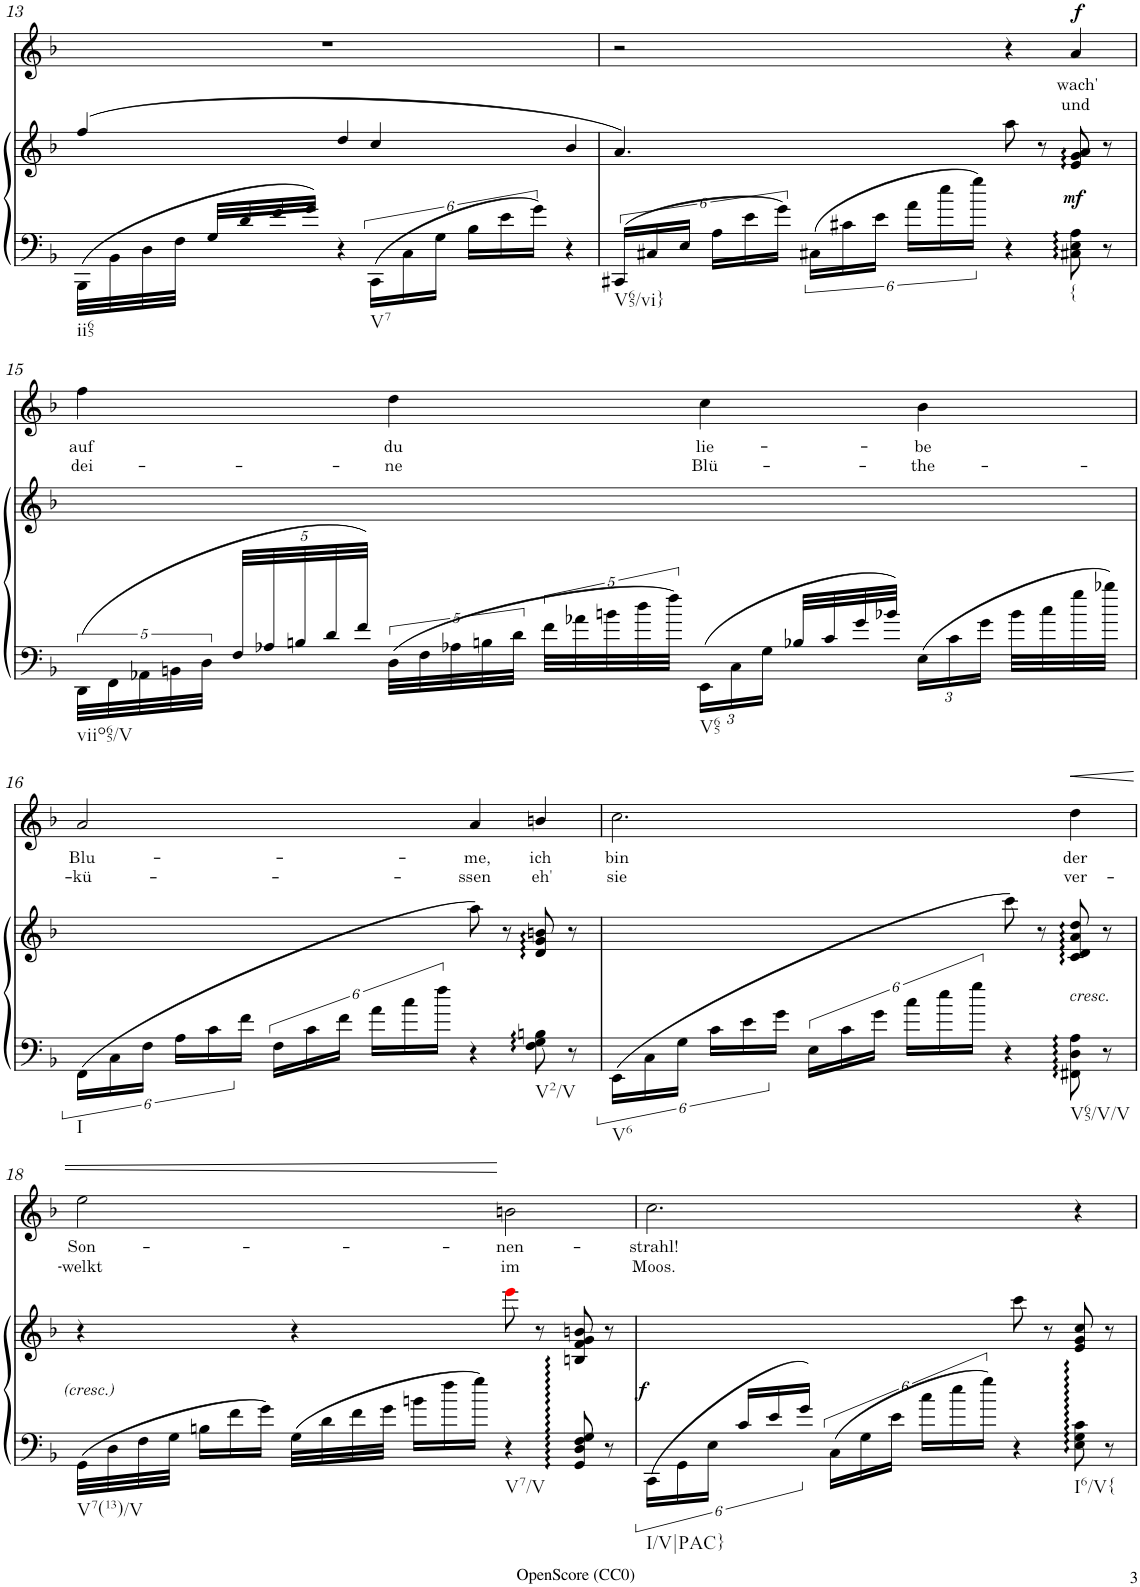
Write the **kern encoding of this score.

**kern	**kern	**dynam	**kern	**text	**text	**dynam
*part2	*part2	*part2	*part1	*part1	*part1	*part1
*staff3	*staff2	*staff2/3	*staff1	*staff1	*staff1	*staff1
*I"Piano	*	*	*I"Voice	*	*	*
*I'Pno	*	*	*	*	*	*
!!LO:PB:g=z
*clefF4	*clefG2	*	*clefG2	*	*	*
*k[b-]	*k[b-]	*	*k[b-]	*	*	*
*M4/4	*M4/4	*	*M4/4	*	*	*
*met(c)	*met(c)	*	*met(c)	*	*	*
=13	=13	=13	=13	=13	=13	=13
!LO:TX:b:t=ii65	!	!	!	!	!	!
32BBB-\LLL	(>4ff/	.	1r	.	.	.
32BB-\	.	.	.	.	.	.
32D\	.	.	.	.	.	.
32F\JJJ	.	.	.	.	.	.
32G/LLL	.	.	.	.	.	.
32d/	.	.	.	.	.	.
32f/	.	.	.	.	.	.
32g/JJJ	.	.	.	.	.	.
4r	4dd/	.	.	.	.	.
!LO:TX:b:t=V7	!	!	!	!	!	!
24CC\LL	4cc/	.	.	.	.	.
24C\	.	.	.	.	.	.
24G\JJ	.	.	.	.	.	.
24B-\LL	.	.	.	.	.	.
24e\	.	.	.	.	.	.
24g\JJ	.	.	.	.	.	.
4r	4b-/	.	.	.	.	.
=14	=14	=14	=14	=14	=14	=14
!LO:TX:b:t=V65/vi}	!	!	!	!	!	!
24CC#X/LL	4.a/)	.	2r	.	.	.
24C#X/	.	.	.	.	.	.
24E/JJ	.	.	.	.	.	.
24A\LL	.	.	.	.	.	.
24e\	.	.	.	.	.	.
24g\JJ	.	.	.	.	.	.
24C#X\LL	.	.	.	.	.	.
24c#X\	.	.	.	.	.	.
24e\JJ	.	.	.	.	.	.
24a\LL	8ryy	.	.	.	.	.
24ee\	.	.	.	.	.	.
24gg\JJ	.	.	.	.	.	.
4r	8aa\	.	4r	.	.	.
.	8r	.	.	.	.	.
!LO:TX:b:t={	!	!	!	!	!	!
!	!	!LO:DY:b	!	!LO:LY:b	!LO:LY:b	!LO:DY:a
8C#X\ 8E\ 8A\	8e/ 8g/ 8a/	mf	4a/	wach'	und	f
8r	8r	.	.	.	.	.
!!LO:LB:g=z
=15	=15	=15	=15	=15	=15	=15
!LO:TX:b:t=viio65/V	!	!	!	!	!	!
!	!	!	!	!LO:LY:b	!LO:LY:b	!
40DD\LLL	1ryy	.	4ff\	auf	dei-	.
40FF\	.	.	.	.	.	.
40AA-X\	.	.	.	.	.	.
40BBn\	.	.	.	.	.	.
40D\JJJ	.	.	.	.	.	.
*Xbrackettup	*	*	*	*	*	*
40F/LLL	.	.	.	.	.	.
40A-X/	.	.	.	.	.	.
40Bn/	.	.	.	.	.	.
40d/	.	.	.	.	.	.
40f/JJJ	.	.	.	.	.	.
*brackettup	*	*	*	*	*	*
!	!	!	!	!LO:LY:b	!LO:LY:b	!
40D\LLL	.	.	4dd\	du	-ne	.
40F\	.	.	.	.	.	.
40A-X\	.	.	.	.	.	.
40Bn\	.	.	.	.	.	.
40d\JJJ	.	.	.	.	.	.
40f\LLL	.	.	.	.	.	.
40a-X\	.	.	.	.	.	.
40bn\	.	.	.	.	.	.
40dd\	.	.	.	.	.	.
40ff\JJJ	.	.	.	.	.	.
*Xbrackettup	*	*	*	*	*	*
!LO:TX:b:t=V65	!	!	!	!	!	!
!	!	!	!	!LO:LY:b	!LO:LY:b	!
24EE\LL	.	.	4cc\	lie-	Blü-	.
24C\	.	.	.	.	.	.
24G\JJ	.	.	.	.	.	.
32B-X/LLL	.	.	.	.	.	.
32c/	.	.	.	.	.	.
32g/	.	.	.	.	.	.
32b-X/JJJ	.	.	.	.	.	.
!	!	!	!	!LO:LY:b	!LO:LY:b	!
24E\LL	.	.	4b-\	-be	-the-	.
24c\	.	.	.	.	.	.
24g\JJ	.	.	.	.	.	.
32b-\LLL	.	.	.	.	.	.
32cc\	.	.	.	.	.	.
32gg\	.	.	.	.	.	.
32bb-X\JJJ	.	.	.	.	.	.
!!LO:LB:g=z
=16	=16	=16	=16	=16	=16	=16
*brackettup	*	*	*	*	*	*
!LO:TX:b:t=I	!	!	!	!	!	!
!	!	!	!	!LO:LY:b	!LO:LY:b	!
(24FF\LL	2ryy	.	2a/	Blu-	-kü-	.
24C\	.	.	.	.	.	.
24F\JJ	.	.	.	.	.	.
24A\LL	.	.	.	.	.	.
24c\	.	.	.	.	.	.
24f\JJ	.	.	.	.	.	.
24F\LL	.	.	.	.	.	.
24c\	.	.	.	.	.	.
24f\JJ	.	.	.	.	.	.
24a\LL	.	.	.	.	.	.
24cc\	.	.	.	.	.	.
24ff\JJ	.	.	.	.	.	.
!	!	!	!	!LO:LY:b	!LO:LY:b	!
4r	(8aa\	.	4a/	-me,	-ssen	.
.	8r	.	.	.	.	.
!LO:TX:b:t=V2/V	!	!	!	!	!	!
!	!	!	!	!LO:LY:b	!LO:LY:b	!
8F\ 8G\ 8Bn\	8d/ 8g/ 8bn/	.	4bn/	ich	eh'	.
8r	8r	.	.	.	.	.
=17	=17	=17	=17	=17	=17	=17
!LO:TX:b:t=V6	!	!	!	!	!	!
!	!	!	!	!LO:LY:b	!LO:LY:b	!
24EE\LL	2ryy	.	2.cc\	bin	sie	.
24C\	.	.	.	.	.	.
24G\JJ	.	.	.	.	.	.
24c\LL	.	.	.	.	.	.
24e\	.	.	.	.	.	.
24g\JJ	.	.	.	.	.	.
24E\LL	.	.	.	.	.	.
24c\	.	.	.	.	.	.
24g\JJ	.	.	.	.	.	.
24cc\LL	.	.	.	.	.	.
24ee\	.	.	.	.	.	.
24gg\JJ	.	.	.	.	.	.
4r	8ccc\)	.	.	.	.	.
.	8r	.	.	.	.	.
!	!LO:TX:b:i:t=cresc.	!	!	!	!	!
!LO:TX:b:t=V65/V/V	!	!	!	!	!	!
!	!	!	!	!LO:LY:b	!LO:LY:b	!LO:HP:b
8FF#X\ 8D\ 8A\	8c/ 8d/ 8a/ 8dd/	.	4dd\	der	ver-	<
8r	8r	.	.	.	.	.
!!LO:LB:g=z
=18	=18	=18	=18	=18	=18	=18
!LO:TX:b:t=V7(13)/V	!	!	!	!	!	!
!	!	!	!	!LO:LY:b	!LO:LY:b	!
32GG\LLL	4r	.	2ee\	Son-	-welkt	.
32D\	.	.	.	.	.	.
32F\	.	.	.	.	.	.
32G\JJJ	.	.	.	.	.	.
*Xbrackettup	*	*	*	*	*	*
24Bn\LL	.	.	.	.	.	.
24f\	.	.	.	.	.	.
24g\JJ	.	.	.	.	.	.
32G\LLL	4r	.	.	.	.	.
32d\	.	.	.	.	.	.
32f\	.	.	.	.	.	.
32g\JJJ	.	.	.	.	.	.
*brackettup	*	*	*	*	*	*
24bn\LL	.	.	.	.	.	.
24ff\	.	.	.	.	.	.
24gg\JJ	.	.	.	.	.	.
!LO:TX:b:t=V7/V	!	!	!	!	!	!
!	!	!	!	!LO:LY:b	!LO:LY:b	!
4r	8eeei\	.	2bn\	-nen-	im	[
.	8r	.	.	.	.	.
8GG/ 8D/ 8F/ 8G/	8Bn/ 8f/ 8g/ 8bn/	.	.	.	.	.
8r	8r	.	.	.	.	.
=19	=19	=19	=19	=19	=19	=19
!LO:TX:b:t=I/V|PAC}	!	!	!	!	!	!
!	!	!LO:DY:b	!	!LO:LY:b	!LO:LY:b	!
24CC\LL	2ryy	f	2.cc\	-strahl!	Moos.	.
24GG\	.	.	.	.	.	.
24E\JJ	.	.	.	.	.	.
24c/LL	.	.	.	.	.	.
24e/	.	.	.	.	.	.
24g/JJ	.	.	.	.	.	.
24C\LL	.	.	.	.	.	.
24G\	.	.	.	.	.	.
24e\JJ	.	.	.	.	.	.
24cc\LL	.	.	.	.	.	.
24ee\	.	.	.	.	.	.
24gg\JJ	.	.	.	.	.	.
4r	8ccc\	.	.	.	.	.
.	8r	.	.	.	.	.
!LO:TX:b:t=I6/V{	!	!	!	!	!	!
8E\ 8G\ 8c\	8e/ 8g/ 8cc/	.	4r	.	.	.
8r	8r	.	.	.	.	.
=	=	=	=	=	=	=
*-	*-	*-	*-	*-	*-	*-
